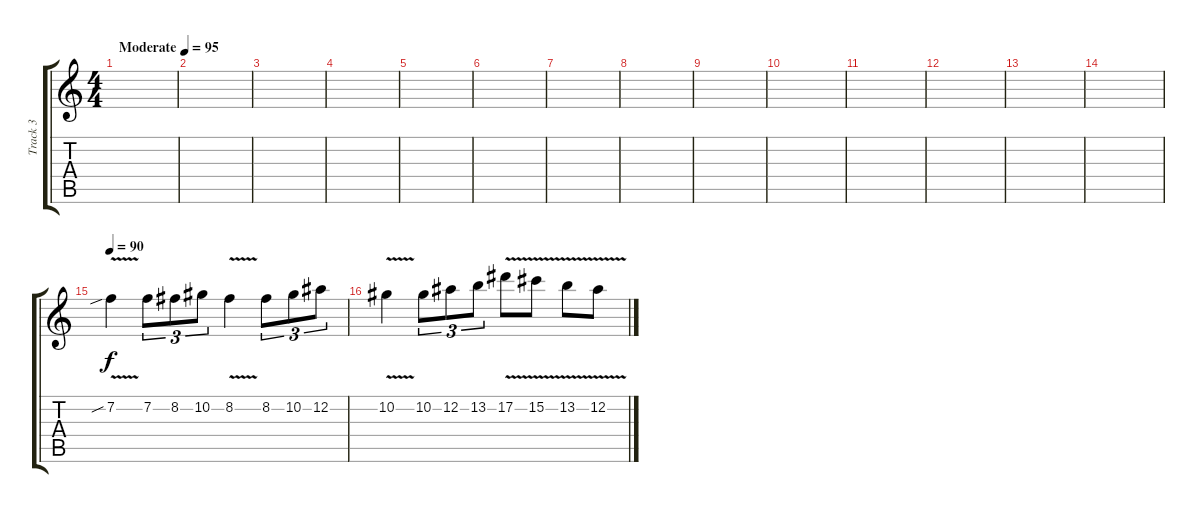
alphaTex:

\track ("Track 3" "Track 3") {instrument distortionguitar}
\staff {score tabs}
\tuning (Eb4 Bb3 Gb3 Db3 Ab2 Eb2) {hide}
\ts (4 4)
\tempo (95 "Moderate")
\clef g2
\ks c
|
|
|
|
|
|
|
|
|
|
|
|
|
|
\tempo 90
7.2{v sib}.4 7.2.8{tu (3 2)} 8.2.8{tu (3 2)} 10.2.8{tu (3 2)} 8.2{v}.4 8.2.8{tu (3 2)} 10.2.8{tu (3 2)} 12.2.8{tu (3 2)} |
10.2{v}.4 10.2.8{tu (3 2)} 12.2.8{tu (3 2)} 13.2.8{tu (3 2)} 17.2{v}.8 15.2{v}.8 13.2{v}.8 12.2{v}.8
